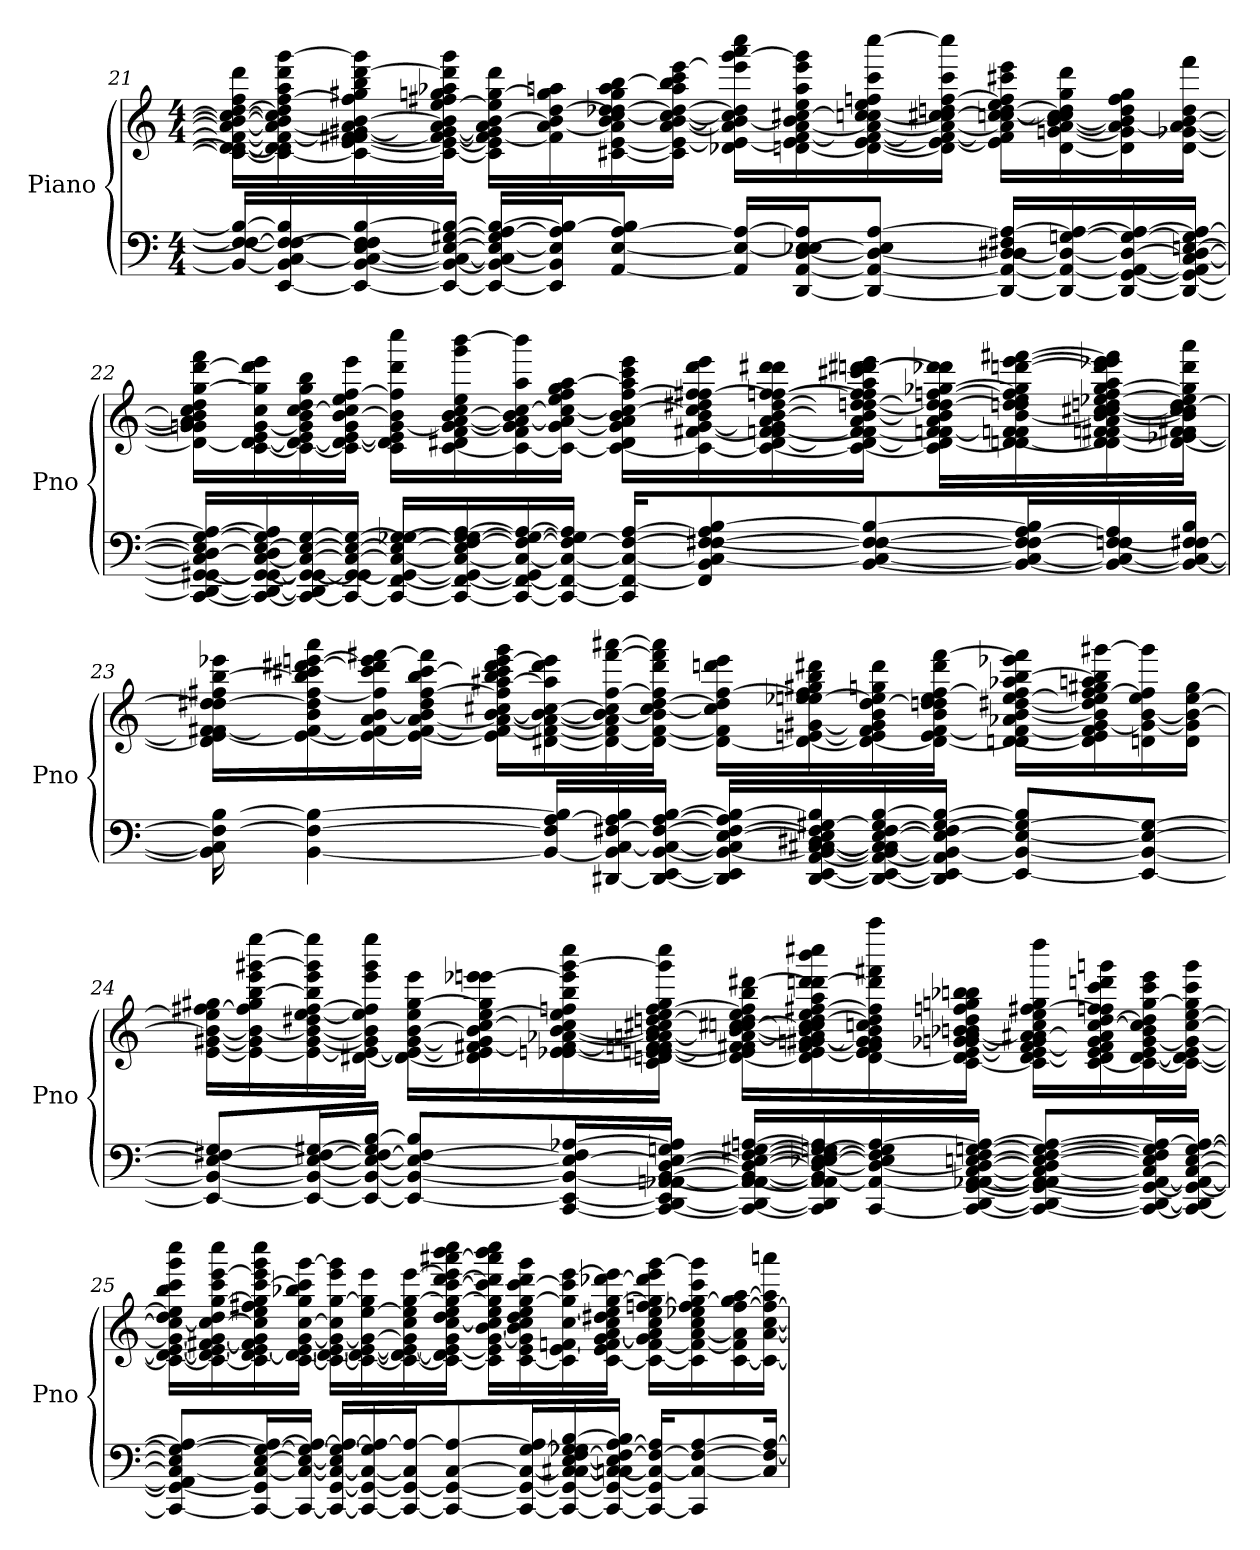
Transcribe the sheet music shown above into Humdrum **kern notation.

**kern	**kern
*part1	*part1
*staff2	*staff1
*I"Piano	*
*I'Pno	*
!!LO:LB:g=z
*clefF4	*clefG2
*k[]	*k[]
*M4/4	*M4/4
=21	=21
16BB/_ 16F/_ 16F#/_ 16B/_LL	16c\_ 16d\_ 16d#\_ 16f\_ 16a\_ 16b\_ 16cc\_ [16dd\ 16ff\ 16ddd\LL
[16EE/ 16BB/] [16C/ 16F/_ 16F#/_ 16B/]	16c\_ 16d\] 16d#\] 16f\_ 16a\_ 16b\] 16cc\] 16dd\] [16ff\ 16aa\ 16ddd\ [16ggg\
16EE/_ [16BB/ 16C/_ [16E/ 16F/] 16F#/] [16B/	16c\_ [16e\ 16f\] [16f#X\ [16g#X\ 16a\] [16b\ 16ff\] 16gg#X\ 16bb\ [16ddd\ 16ggg\]
16EE/_ 16BB/_ 16C/_ 16E/_ [16G#X/ 16B/_JJ	16c\_ 16e\_ 16f#\_ 16g#\_ 16a\ 16b\] [16ee\ 16ff#X\ 16ggn\ 16aa-X\ 16ddd\] 16ggg\JJ
16EE/_ 16BB/_ 16C/] 16E/_ 16G#/] [16A/ 16B/_LL	16c\] 16e\] 16f#\_ 16g#\] 16a\ [16b\ 16ee\] [16gg\ 16ddd\LL
16EE/] 16BB/] 16E/] 16A/] 16B/_J	16f#\] [16a\ 16b\] [16dd\ 16gg\] 16aan\
[8AA/ [8E/ [8A/ 8B/]J	[16c#X\ [16e\ 16a\] 16b\ [16cc\ [16dd-X\ 16dd\] 16gg\ 16aa\ [16bb\
.	16c#\] 16e\_ [16a\ [16b\ 16cc\_ 16dd-\_ 16aa\ 16bb\] 16ccc\ [16eee\JJ
16AA/] 16E/_ 16A/_LL	16d-X\ 16e\_ 16a\] 16b\_ 16cc\] 16dd-\] 16eee\] [16ggg\ 16aaa\ 16cccc\LL
[16DD/ [16AA/ [16D/ 16E-X/ 16E/_ 16A/]J	[16dn\ 16e\] [16f#\ [16a\ 16b\] [16cc#X\ 16ee\ 16aa\ 16eee\ 16ggg\]
8DD/_ 8AA/_ 8D/_ 8E/] [8A/J	16d\_ [16e\ 16f#\_ 16a\_ [16ccn\ 16cc#\] 16ee\ 16ffn\ 16ccc\ [16cccc\
.	16d\] 16e\_ 16f#\_ 16a\_ 16cc\] [16cc#X\ 16ddn\ [16ff\ 16ccc\ 16cccc\]JJ
16DD/_ 16AA/_ 16D/_ 16D#X/ 16F#X/ 16A/_LL	16e\] 16f#\] 16a\] [16ccn\ 16cc#\_ [16dd\ 16ee\ 16ff\] 16ccc#X\ 16eee\LL
16DD/_ 16AA/_ 16D/_ [16Gn/ 16A/_	[16d\ [16gn\ [16a\ [16b\ 16cc\] 16cc#\] 16dd\] 16gg\ 16ddd\
16DD/_ [16GG/ 16AA/_ 16D/_ 16G/_ 16A/_	16d\] 16g\] 16a\_ 16b\] 16dd\ 16ff\ 16gg\
16DD/_ 16GG/_ 16AA/] [16C/ 16D/_ [16En/ 16G/] 16A/_JJ	[16d\ [16g-X\ 16a\_ [16b\ 16dd\ 16fff\JJ
!!LO:LB:g=z
=22	=22
[16CC/ 16DD/_ 16GG/_ [16GG#X/ 16C/] 16D/_ 16E/] [16G/ 16A/_LL	16d\_ 16g-\] 16gn\ 16a\] 16b\] 16cc\ 16dd\ [16gg\ [16ddd\ 16fff\LL
16CC/_ 16DD/_ 16GG/_ 16GG#/_ [16C/ 16D/] [16E/ 16G/] 16A/]	[16c\ 16d\_ 16e\ [16g\ 16cc\ 16gg\] 16ddd\] 16eee\
16CC/_ 16DD/] 16GG/_ 16GG#/_ 16C/_ 16E/_ [16G/	16c\_ 16d\_ 16e\ 16g\] 16b\ [16cc\ 16dd\ 16gg\ 16bb\
16CC/_ 16GG/_ 16GG#/] 16C/_ 16E/_ 16G/_JJ	16c\] 16d\_ [16e\ 16g\ [16b\ 16cc\] 16ee\ [16ff\ 16eee\JJ
16CC/_ [16FF/ 16GG/_ 16C/_ 16E/_ [16G-X/ 16G/_LL	16c\ 16d\] 16e\] [16g\ 16b\] 16ff\] 16ddd\ 16cccc\LL
16CC/_ 16FF/_ 16GG/_ 16C/_ 16E/] [16F/ 16G-/] 16G/_ [16A/	[16c\ 16d#X\ 16f\ 16g\_ [16a\ [16b\ 16cc\ 16ee\ 16ggg\ [16bbb\
16CC/_ 16FF/_ 16GG/] 16C/_ 16F/_ 16G/_ 16A/_	16c\_ 16f\ 16g\] 16a\_ 16b\] [16cc\ 16aa\ 16bbb\]
16CC/_ 16FF/_ 16C/_ 16F/_ 16G/] 16A/]JJ	16c\_ [16g\ 16a\] 16cc\_ 16ee\ 16ff\ 16gg\ [16aa\JJ
16CC/] 16FF/_ 16C/_ 16F/_ [16A/KL	16c\_ 16d#\ 16g\] 16a\ 16b\ 16cc\_ [16ff\ 16aa\] 16ccc\ 16eee\LL
8FF/] 8BB/ 8C/_ 8F/_ [8F#X/ 8A/] [8B/	16c\_ [16f#X\ [16g\ 16b\ 16cc\] 16dd#X\ 16ff\] [16ff#X\ 16ddd\ 16eee\
.	16c\_ [16d#\ [16fn\ 16f#\_ 16g\] 16a\ [16b\ [16dd#\ [16ffn\ 16ff#\_ 16ddd\ 16ddd#X\
[8BB/ 8C/_ 8F/_ 8F#/_ 8B/_	16c\_ 16d#\_ 16f\] 16f#\_ 16a\ 16b\_ [16ddn\ 16dd#\_ 16ff\] 16ff#\] 16aa\ 16ccc#X\ [16dddn\ [16ddd#X\ 16eee\JJ
.	16c\] 16d#\_ 16fn\ 16f#\_ 16a\ 16b\] 16dd\] 16dd#\_ [16ffn\ [16gg-X\ 16ddd-X\ 16ddd\] 16ddd#\]LL
16BB/_ 16C/_ 16F/] 16F#/_ [16A/ 16B/]L	[16dn\ 16d#\_ 16fn\ 16f#\] [16b\ 16ddn\ 16dd#\] 16ee\ 16ff\] 16gg-\] [16dddn\ [16eee\ [16fff#X\
16BB/_ 16C/_ [16Fn/ 16F#/] 16A/]	16d#\] 16d\_ [16fn\ 16f#X\ 16a\ 16b\_ [16cc\ [16cc#X\ 16ddn\ [16ee-X\ 16ff\ [16gg-\ 16aa\ 16ddd\] 16eee-X\ 16eee\] 16fff#\]
16BB/_ 16C/_ 16F/] [16F#X/ 16B/JJ	16d\_ [16e-X\ 16f\] 16f#X\ 16b\] 16cc\] 16cc#\] [16dd\ 16ee-\] 16gg-\] 16ddd\ 16aaa\JJ
!!LO:LB:g=z
=23	=23
16BB\] 16C\] 16F#\_ [16B\	16d\] 16e-\_ 16f\ [16f#X\ 16dd\] [16dd#X\ 16ff#X\ [16bb\ 16eee-X\LL
[4BB\ 4F#\_ 4B\_	16e-\_ 16f#\_ 16b\ 16dd#\] [16ff#\ 16bb\] 16ccc#X\ [16ddd#X\ [16eeen\ 16aaa\
.	16e-\_ 16f#\] 16a\ [16b\ 16ff#\] 16ccc#\ 16ddd#\] 16eee\] [16fff#X\
.	16e-\_ [16f#\ [16a\ 16b\] 16dd#\ [16ff#\ 16bb\ [16ccc#\ 16fff#\]JJ
.	16e-\] 16f#\_ 16a\_ [16b\ 16cc#X\ 16ff#\] [16aa#X\ 16bb\ 16ccc#\] 16ddd#\ [16eee\ 16ggg\LL
16BB/_ 16F#/] [16A/ 16B/]LL	[16d#X\ 16f#\_ 16a\_ 16b\_ [16cc#\ 16aa#\] 16ddd#\ 16eee\]
[16DD#X/ 16BB/] [16C/ [16F#X/ 16A/] 16B/	16d#\_ 16f#\] 16a\] 16b\_ 16cc#\] [16ff#\ [16fff#\ [16aaa#X\
16DD#/_ [16EE/ [16BB/ 16C/_ 16F#/_ [16A/ [16B/JJ	16d#\_ [16f#\ 16b\] [16cc#\ [16dd#\ 16ff#\] 16ddd#\ 16fff#\] 16aaa#\]JJ
16DD#/] 16EE/] 16BB/_ 16C/] [16E/ 16F#/_ 16A/] 16B/_LL	16d#\_ 16f#\] 16cc#\] 16dd#\] [16ff#\ 16dddn\ 16eee\LL
[16DD#/ [16EE/ [16AA/ 16BB/_ [16C/ [16C#X/ 16D#X/ 16E/] 16F#/] [16G#X/ 16B/]	16d#\_ [16en\ [16g#X\ 16ee-X\ [16een\ 16ff#\] 16gg#X\ 16bb\ 16ddd#X\
16DD#/_ 16EE/_ 16AA/_ 16BB/_ 16C/] 16C#/] [16E/ [16F#/ 16G#/] [16B/	16d#\_ 16e\] 16f#\ 16g#\] 16b\ [16dd#\ 16ee\] 16ggn\ 16ddd#\
16DD#/] 16EE/_ 16AA/] 16BB/_ 16E/_ 16F#/] [16G#/ 16B/_JJ	16d#\_ 16e\ [16f#\ 16b\ 16ddn\ 16dd#\] 16ee\ [16ff#\ 16ddd#\ [16fff#\JJ
8EE/_ 8BB/_ 8E/_ 8G#/_ 8B/]L	[16dn\ 16d#\] 16f#\_ 16a-X\ [16b\ [16dd#X\ [16ee\ 16ff#\] 16aa-X\ [16bb\ 16eee-X\ 16fff#\]LL
.	16d\] 16e\ 16f#\] [16g#\ 16b\] 16dd#\] 16ee\] [16ff#\ 16gg#X\ 16aan\ 16bb\] [16ggg#X\
8EE/_ 8BB/_ 8E/_ 8G#/_J	16dn\ 16g#\_ [16b\ 16ee\ 16ff#\] 16ggg#\]
.	16d\ 16g#\] 16b\_ [16ee\ 16gg#\JJ
!!LO:PB:g=z
=24	=24
8EE/_ 8BB/_ 8E/_ [8F#X/ 8G#/]L	[16e\ [16g#X\ 16b\_ 16ee\] [16ff#X\ 16gg#X\LL
.	16e\_ 16g#\] 16b\_ 16ff#\] 16gg#\ [16bb\ 16eee\ [16ggg#X\ [16eeee\
16EE/_ 16BB/_ 16E/_ 16F#/_ [16G#X/L	16e\_ [16g#\ 16b\_ 16dd#X\ [16ee\ [16ff#\ 16bb\] 16eee\ 16ggg#\] 16eeee\]
16EE/_ 16BB/_ 16E/_ 16F#/_ 16G#/] [16B/JJ	[16d#X\ 16e\_ 16g#\] 16b\] 16ee\] 16ff#\] 16eee\ 16ggg#\ 16eeee\JJ
8EE/_ 8BB/_ 8E/_ 8F#/_ 8B/]L	16d#\_ 16e\_ [16g#\ [16b\ 16ee\ [16gg#\ 16eee\LL
.	16d#\] 16e\] [16f#X\ 16g#\] 16b\] [16cc\ [16ee\ 16gg#\] 16eee-X\ [16eeen\
[16CC/ 16EE/_ 16BB/_ 16E/_ 16F#/] [16A-X/L	[16e-X\ 16en\ 16f#\_ [16a-X\ [16b\ 16cc\] 16ee\] 16ffn\ 16bb\ 16eee\] [16ggg#\ 16cccc\
16CC/_ [16DD/ 16EE/] [16AA-X/ [16AAn/ 16BB/_ [16D/ 16E/_ 16Gn/ 16A-/]JJ	16c\ [16dn\ 16e-\] [16en\ [16fn\ 16f#\] 16a-\] [16an\ 16b\] 16cc#X\ [16ddn\ 16ee\ [16ff\ 16gg#\ 16ggg#\] 16cccc\JJ
16CC/_ 16DD/_ 16AA-/_ 16AA/_ 16BB/_ 16D/_ 16E/_ [16F#/ [16G#X/ [16An/LL	16d\_ 16e\] 16f\] 16f#X\ 16a\_ [16b\ [16ccn\ [16cc#X\ 16dd\] 16ee\ 16ff\] 16bb\ [16ddd#X\LL
16CC/] 16DD/] 16AA-/] 16AA/_ 16BB/] 16D/_ [16E-X/ 16E/] 16F#/_ [16Gn/ 16G#/] 16A/]	16d\] [16e\ 16f#\ [16gn\ [16g#X\ 16a\] 16b\] 16cc#\] 16cc\] [16dd\ 16ee\ [16ff#X\ 16aa\ [16dddn\ 16ddd#\] 16bbb\ 16cccc#X\
[16CC/ 16AA/_ 16D/_ 16E-/] 16F#/] 16G/] [16A/	[16d\ 16e\] 16f#\ 16g\] 16g#\] 16b\ 16ccn\ 16dd\] 16ff#\] 16ddd\] 16fff#X\ 16aaaa\
16CC/_ [16DD/ [16GG/ [16AA-X/ 16AA/_ [16C/ 16D/_ [16En/ 16F#/ [16Gn/ 16A/_JJ	[16c\ 16d\] [16e\ 16g-X\ [16gn\ [16a\ 16b-X\ 16bn\ 16dd\ 16ffn\ 16ggn\ 16bb-X\ 16bbn\JJ
8CC/_ 8DD/_ 8GG/_ 8AA-/] 8AA/_ 8C/_ 8D/] 8E/_ [8F#/ 8G/_ 8A/_L	16c\] [16d\ 16e\] [16f#\ 16g\] 16a\] [16a#X\ 16cc\ 16ee\ [16ff#X\ 16gg\ 16dddd\LL
.	[16c\ 16d\] 16e\ 16f#\] 16g\ 16a#\] [16cc\ [16dd\ 16ffn\ 16ff#\] 16ccc\ 16dddn\ 16gggn\
16CC/_ 16DD/_ 16GG/_ 16AA/_ 16C/] 16E/] 16F#/] 16G/] 16A/_L	16c\_ [16d\ 16e\ [16g\ 16b\ 16cc\] 16dd\] [16gg\ 16ccc\ 16eee\
16CC/_ 16DD/] 16GG/_ 16AA/_ [16C/ [16E/ [16G/ 16A/_JJ	16c\_ 16d\_ 16e\ 16g\_ [16cc\ [16ee\ 16gg\] 16ccc\ 16ggg\JJ
!!LO:LB:g=z
=25	=25
8CC/_ 8GG/_ 8AA/] 8C/_ 8E/] 8G/_ 8A/_L	16c\_ 16d\_ [16e\ 16g\_ 16cc\_ 16dd\ 16ee\] 16bb\ 16ccc\ 16ggg\ 16cccc\LL
.	16c\_ 16d\] 16e\_ [16f#X\ 16g\_ 16cc\_ 16dd\ [16gg\ 16ccc\ [16eee\ 16cccc\
16CC/_ 16GG/] 16C/_ [16E/ 16G/_ 16A/_L	16c\] [16d\ 16e\_ 16f#\] 16g\] 16cc\] 16ee\ 16ff#X\ 16gg\] [16ccc\ 16eee\] 16ggg\ 16cccc\
16CC/_ 16C/_ 16E/_ 16G/_ 16A/_JJ	[16c\ 16d\_ 16e\_ [16g\ [16cc\ 16gg\ 16bb-X\ 16ccc\] [16ggg\JJ
16CC/_ [16GG/ 16C/_ 16E/] 16G/_ 16A/_LL	16c\_ 16d\_ 16e\_ 16g\_ 16cc\] [16gg\ 16eee\ 16ggg\]LL
16CC/_ 16GG/_ 16C/_ 16G/] 16A/_	16c\_ 16d\_ 16e\_ 16g\_ [16ee\ 16gg\] 16eee\
16CC/_ 16GG/_ 16C/] 16A/_J	16c\_ 16d\_ 16e\_ 16g\] 16cc\ 16ee\] [16gg\ [16eee\
8CC/_ 8GG/_ [8C/ 8A/_	16c\_ 16d\] 16e\_ 16g\ [16cc\ 16dd\ 16ee\ 16gg\_ [16ccc\ [16ddd\ 16eee\] [16aaa#X\ 16bbb\ 16cccc\JJ
.	16c\] 16e\] [16g\ [16b\ 16cc\] 16ee\ 16gg\] 16ccc\] 16ddd\] 16aaa#\] 16bbb\ 16cccc\LL
16CC/_ 16GG/_ 16C/_ [16G/ 16A/]L	[16c\ 16e\ 16g\] 16b\] 16cc\ 16dd\ 16ee\ [16gg\ [16ccc\ 16ddd\ 16ggg\
16CC/_ 16GG/_ 16C/] [16C#X/ [16E/ [16F/ 16G-X/ 16G/] [16B/	16c\] 16e\ [16fn\ [16cc\ 16gg\] 16ccc\] [16eee\
16CC/_ 16GG/_ [16Cn/ 16C#/] 16E/] 16F/_ [16A/ 16B/]JJ	[16c\ 16e\ 16f\] [16g\ [16a\ 16cc\] 16dd#X\ 16ee\ [16gg\ [16ddd-X\ 16eee\]JJ
16CC/_ 16GG/] 16C/_ 16F/_ 16A/]KL	16c\_ [16f\ 16g\] 16a\] 16cc\ 16ee\ [16ffn\ 16gg\] 16ddd-\] 16eee\ [16ggg\LL
8CC/] 8C/_ 8F/_ [8A/	16c\] 16f\_ [16a\ 16cc\ 16ee-X\ 16ff\] [16gg\ 16ccc\ 16ggg\]
.	[16c\ 16f\] 16a\] [16ff\ 16gg\] [16aa\
16C/] 16F/_ 16A/_Jk	16c\_ [16a\ [16cc\ 16ff\_ 16aa\] 16aaan\JJ
=	=
*-	*-
